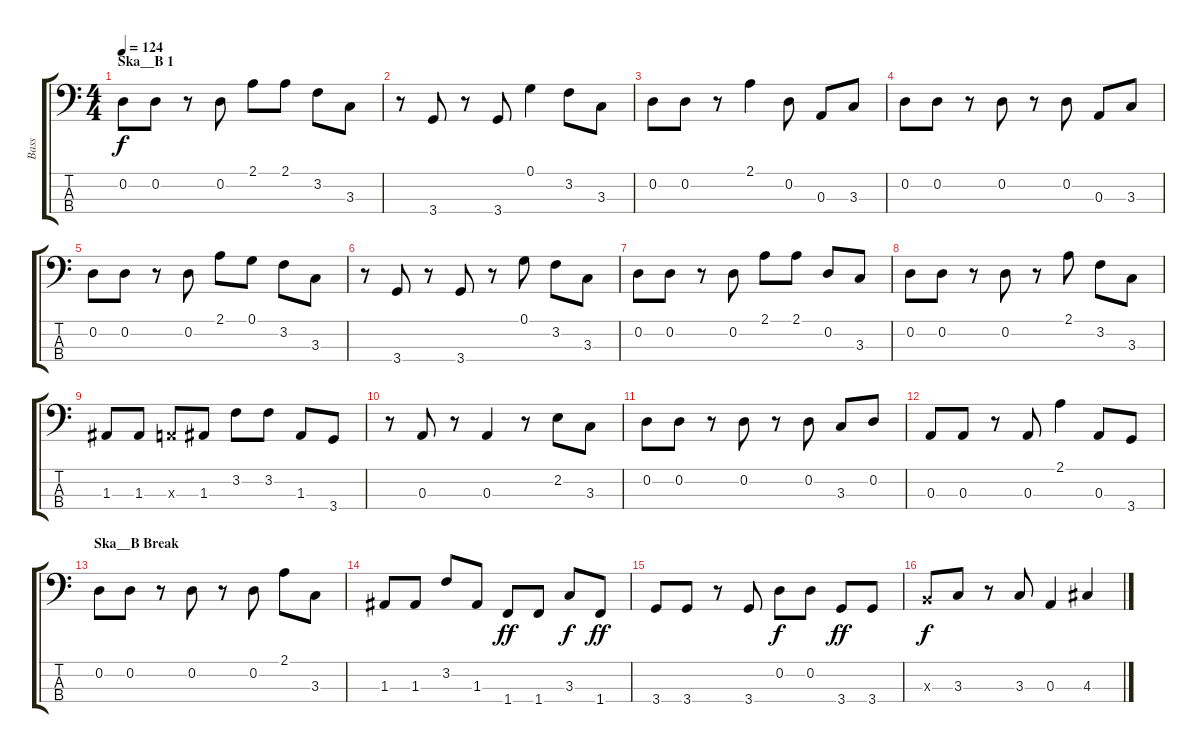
\track ("Bass" "Bass") {instrument electricbassfinger}
\staff {score tabs}
\tuning (G2 D2 A1 E1) {hide}
\ts (4 4)
\section ("" "Ska__B 1")
\tempo 124
\clef f4
\ks c
0.2.8{dy f} 0.2.8 r.8 0.2.8 2.1.8 2.1.8 3.2.8 3.3.8 |
r.8 3.4.8 r.8 3.4.8 0.1.4 3.2.8 3.3.8 |
0.2.8 0.2.8 r.8 2.1.4 0.2.8 0.3.8 3.3.8 |
0.2.8 0.2.8 r.8 0.2.8 r.8 0.2.8 0.3.8 3.3.8 |
0.2.8 0.2.8 r.8 0.2.8 2.1.8 0.1.8 3.2.8 3.3.8 |
r.8 3.4.8 r.8 3.4.8 r.8 0.1.8 3.2.8 3.3.8 |
0.2.8 0.2.8 r.8 0.2.8 2.1.8 2.1.8 0.2.8 3.3.8 |
0.2.8 0.2.8 r.8 0.2.8 r.8 2.1.8 3.2.8 3.3.8 |
1.3.8 1.3.8 0.3{x}.8 1.3.8 3.2.8 3.2.8 1.3.8 3.4.8 |
r.8 0.3.8 r.8 0.3.4 r.8 2.2.8 3.3.8 |
0.2.8 0.2.8 r.8 0.2.8 r.8 0.2.8 3.3.8 0.2.8 |
0.3.8 0.3.8 r.8 0.3.8 2.1.4 0.3.8 3.4.8 |
\section ("" "Ska__B Break")
0.2.8 0.2.8 r.8 0.2.8 r.8 0.2.8 2.1.8 3.3.8 |
1.3.8 1.3.8 3.2.8 1.3.8 1.4.8{dy ff} 1.4.8 3.3.8{dy f} 1.4.8{dy ff} |
3.4.8 3.4.8 r.8 3.4.8 0.2.8{dy f} 0.2.8 3.4.8{dy ff} 3.4.8 |
2.3{x}.8{dy f} 3.3.8 r.8 3.3.8 0.3.4 4.3.4
